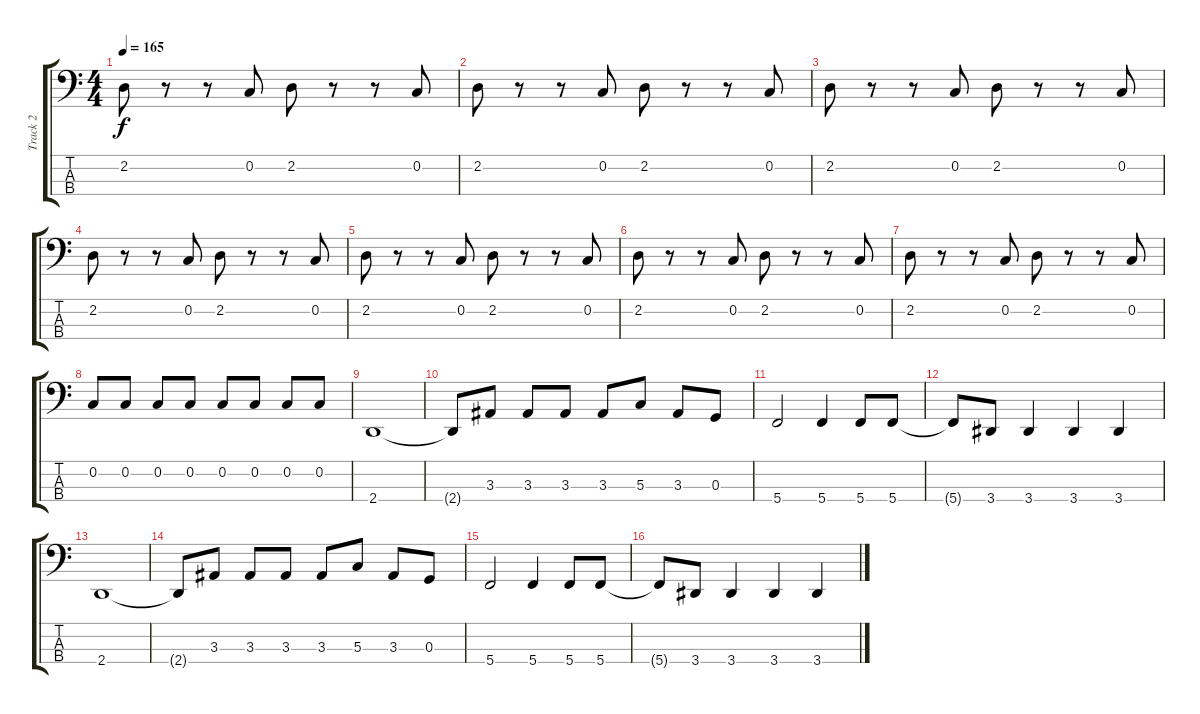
\track ("Track 2" "Track 2") {instrument electricbassfinger}
\staff {score tabs}
\tuning (F2 C2 G1 C1) {hide}
\ts (4 4)
\tempo 165
\clef f4
\ks c
2.2.8{dy f} r.8 r.8 0.2.8 2.2.8 r.8 r.8 0.2.8 |
2.2.8 r.8 r.8 0.2.8 2.2.8 r.8 r.8 0.2.8 |
2.2.8 r.8 r.8 0.2.8 2.2.8 r.8 r.8 0.2.8 |
2.2.8 r.8 r.8 0.2.8 2.2.8 r.8 r.8 0.2.8 |
2.2.8 r.8 r.8 0.2.8 2.2.8 r.8 r.8 0.2.8 |
2.2.8 r.8 r.8 0.2.8 2.2.8 r.8 r.8 0.2.8 |
2.2.8 r.8 r.8 0.2.8 2.2.8 r.8 r.8 0.2.8 |
0.2.8 0.2.8 0.2.8 0.2.8 0.2.8 0.2.8 0.2.8 0.2.8 |
2.4.1 |
2.4{t}.8 3.3.8 3.3.8 3.3.8 3.3.8 5.3.8 3.3.8 0.3.8 |
5.4.2 5.4.4 5.4.8 5.4.8 |
5.4{t}.8 3.4.8 3.4.4 3.4.4 3.4.4 |
2.4.1 |
2.4{t}.8 3.3.8 3.3.8 3.3.8 3.3.8 5.3.8 3.3.8 0.3.8 |
5.4.2 5.4.4 5.4.8 5.4.8 |
5.4{t}.8 3.4.8 3.4.4 3.4.4 3.4.4
